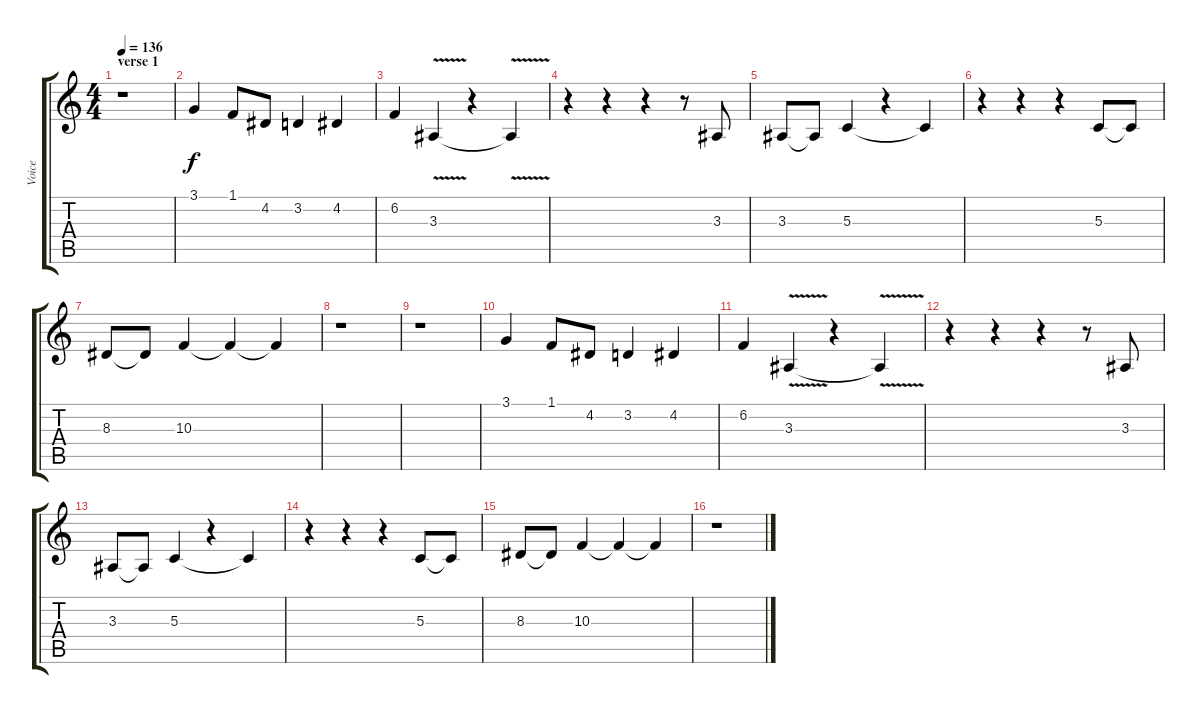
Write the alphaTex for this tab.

\track ("Voice" "Voice") {instrument altosax}
\staff {score tabs}
\tuning (E4 B3 G3 D3 A2 E2) {hide}
\ts (4 4)
\section ("" "verse 1")
\tempo 136
\clef g2
\ks c
r.1{dy f instrument altosax} |
3.1.4 1.1.8 4.2.8 3.2.4 4.2.4 |
6.2.4 3.3{v}.4 r.4 3.3{t}.4 |
r.4 r.4 r.4 r.8 3.3.8 |
3.3.8 3.3{t}.8 5.3.4 r.4 5.3{t}.4 |
r.4 r.4 r.4 5.3.8 5.3{t}.8 |
8.3.8 8.3{t}.8 10.3.4 10.3{t}.4 10.3{t}.4 |
r.1 |
r.1 |
3.1.4 1.1.8 4.2.8 3.2.4 4.2.4 |
6.2.4 3.3{v}.4 r.4 3.3{t}.4 |
r.4 r.4 r.4 r.8 3.3.8 |
3.3.8 3.3{t}.8 5.3.4 r.4 5.3{t}.4 |
r.4 r.4 r.4 5.3.8 5.3{t}.8 |
8.3.8 8.3{t}.8 10.3.4 10.3{t}.4 10.3{t}.4 |
r.1
